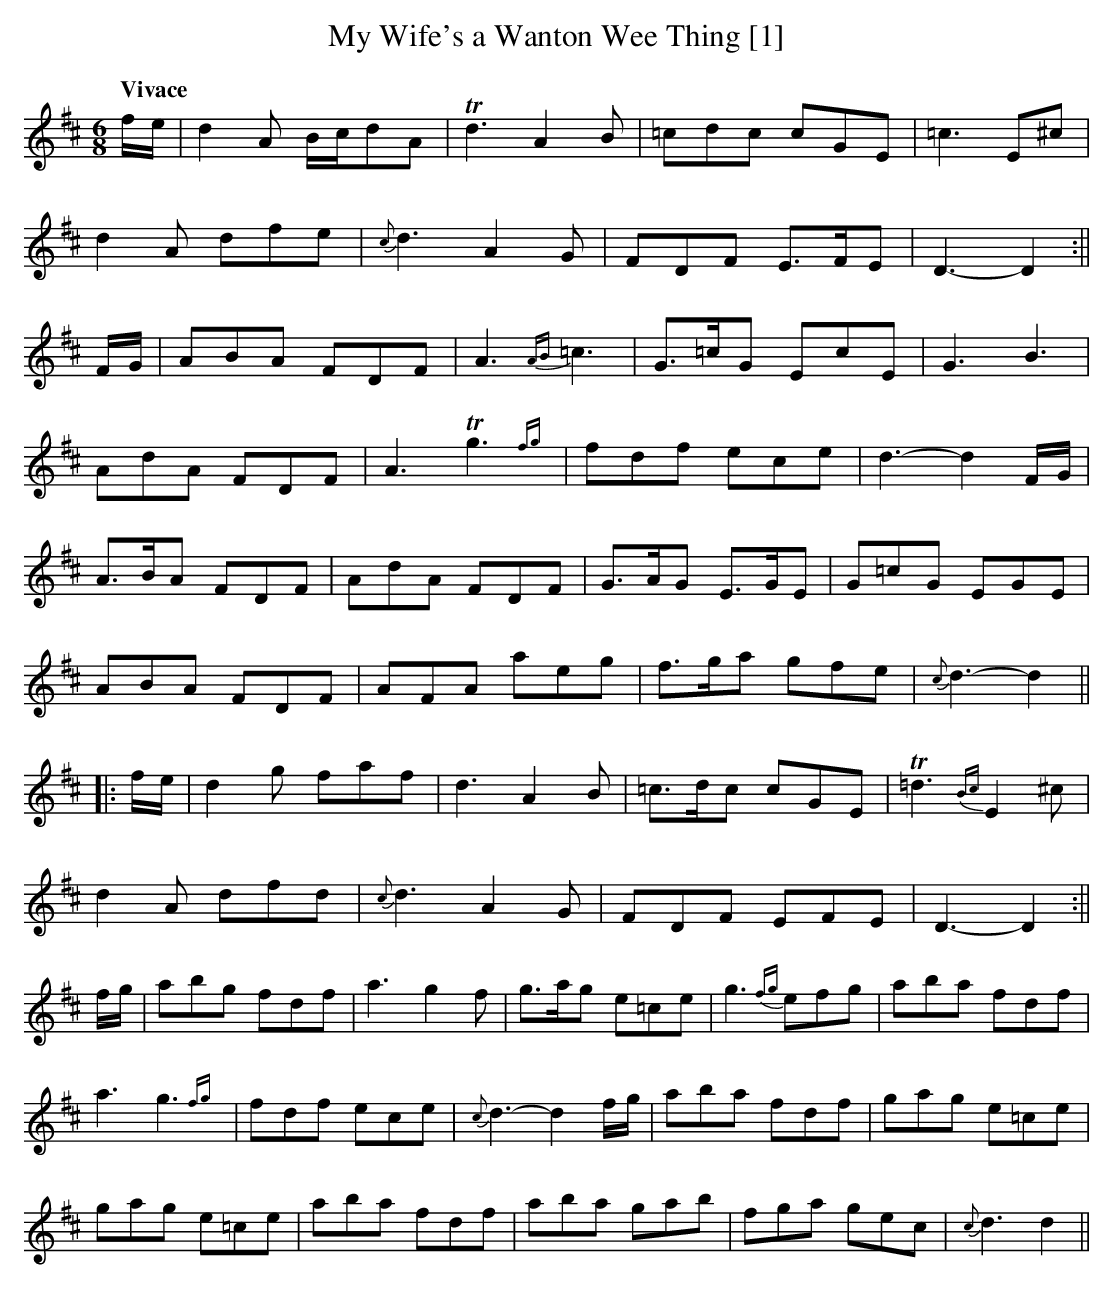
X:1
T:My Wife's a Wanton Wee Thing [1]
M:6/8
L:1/8
Q:"Vivace"
K:D
f/e/|d2A B/c/dA|Td3 A2B|=cdc cGE|=c3 E^c|
d2A dfe|{c}d3 A2G|FDF E>FE|D3-D2:||
F/G/|ABA FDF|A3 {AB}=c3|G>=cG EcE|G3 B3|
AdA FDF|A3 Tg3{fg}|fdf ece|d3-d2 F/G/|
A>BA FDF|AdA FDF|G>AG E>GE|G=cG EGE|
ABA FDF|AFA aeg|f>ga gfe|{c}d3-d2||
|:f/e/|d2g faf|d3 A2B|=c>dc cGE|T=d3 {Bc}E2^c|
d2A dfd|{c}d3 A2G|FDF EFE|D3-D2:||
f/g/|abg fdf|a3 g2f|g>ag e=ce|g3 {fg}efg|aba fdf|
a3 g3{fg}|fdf ece|{c}d3-d2 f/g/|aba fdf|gag e=ce|
gag e=ce|aba fdf|aba gab|fga gec|{c}d3 d2||
